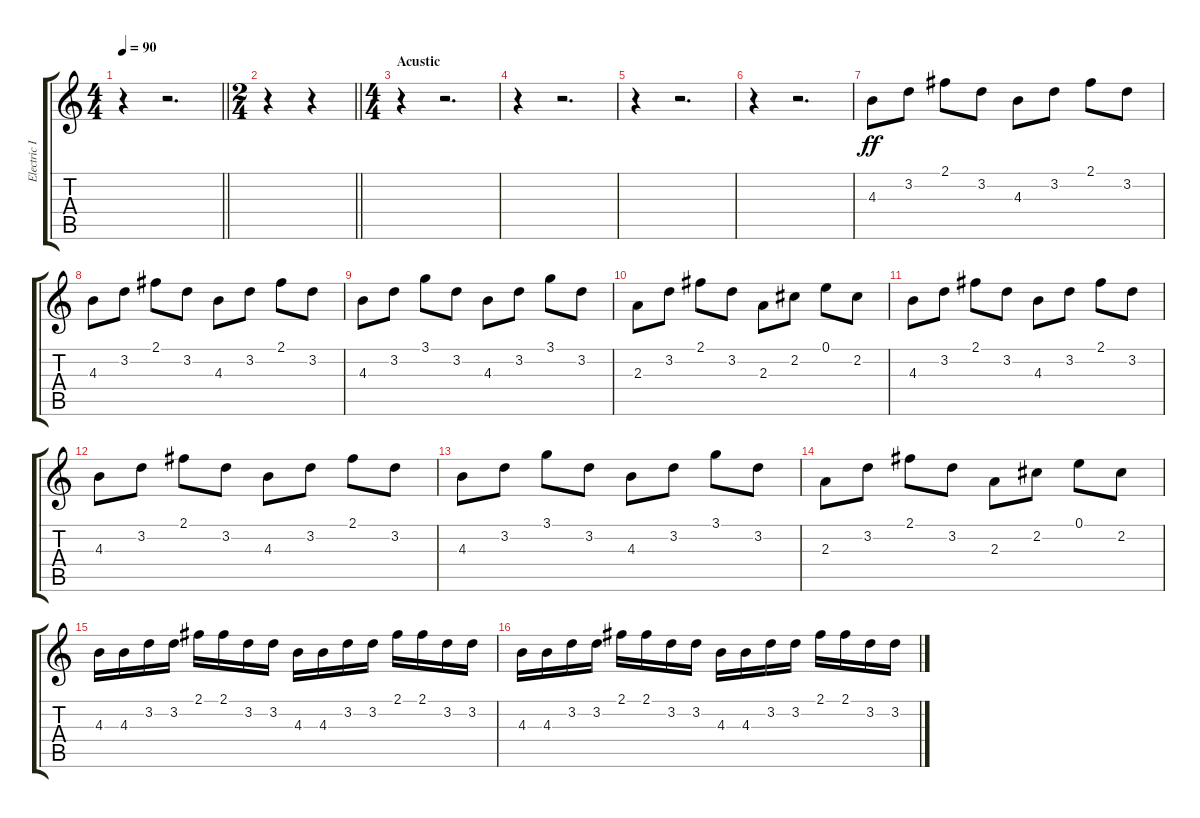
\track ("Electric II" "Electric I") {instrument distortionguitar}
\staff {score tabs}
\tuning (E4 B3 G3 D3 A2 E2) {hide}
\ts (4 4)
\tempo 90
\clef g2
\barLineRight lightlight
\ks c
r.4{dy ff} r.2{d} |
\ts (2 4)
\barLineRight lightlight
r.4 r.4 |
\ts (4 4)
\section ("" "Acustic")
r.4 r.2{d} |
r.4 r.2{d} |
r.4 r.2{d} |
r.4 r.2{d} |
4.3.8 3.2.8 2.1.8 3.2.8 4.3.8 3.2.8 2.1.8 3.2.8 |
4.3.8 3.2.8 2.1.8 3.2.8 4.3.8 3.2.8 2.1.8 3.2.8 |
4.3.8 3.2.8 3.1.8 3.2.8 4.3.8 3.2.8 3.1.8 3.2.8 |
2.3.8 3.2.8 2.1.8 3.2.8 2.3.8 2.2.8 0.1.8 2.2.8 |
4.3.8 3.2.8 2.1.8 3.2.8 4.3.8 3.2.8 2.1.8 3.2.8 |
4.3.8 3.2.8 2.1.8 3.2.8 4.3.8 3.2.8 2.1.8 3.2.8 |
4.3.8 3.2.8 3.1.8 3.2.8 4.3.8 3.2.8 3.1.8 3.2.8 |
2.3.8 3.2.8 2.1.8 3.2.8 2.3.8 2.2.8 0.1.8 2.2.8 |
4.3.16 4.3.16 3.2.16 3.2.16 2.1.16 2.1.16 3.2.16 3.2.16 4.3.16 4.3.16 3.2.16 3.2.16 2.1.16 2.1.16 3.2.16 3.2.16 |
4.3.16 4.3.16 3.2.16 3.2.16 2.1.16 2.1.16 3.2.16 3.2.16 4.3.16 4.3.16 3.2.16 3.2.16 2.1.16 2.1.16 3.2.16 3.2.16
